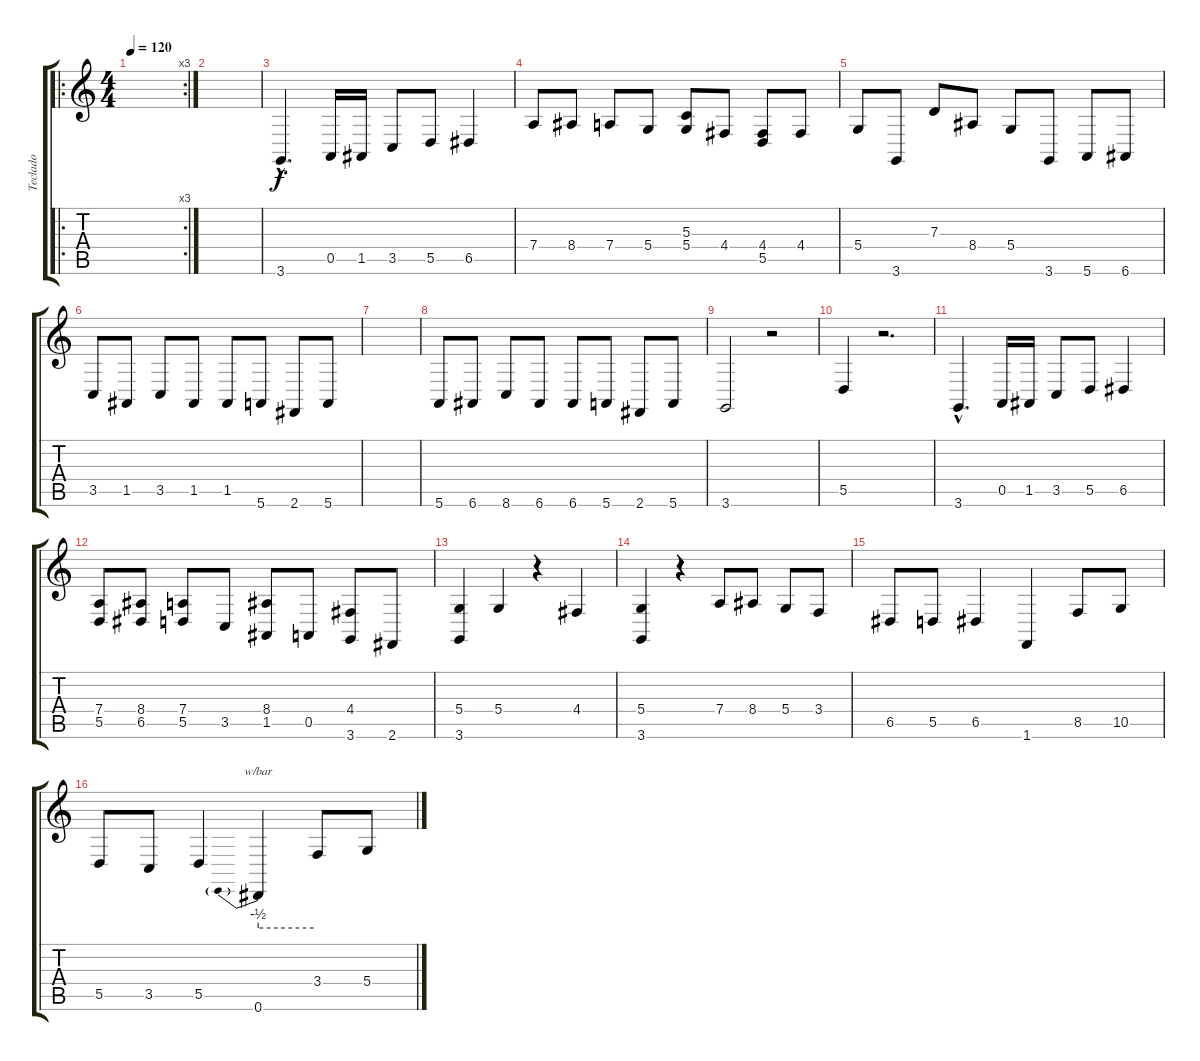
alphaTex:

\track ("Teclado" "Teclado") {instrument harpsichord}
\staff {score tabs}
\tuning (E4 B3 G3 D3 A2 E2) {hide}
\ro
\rc 3
\ts (4 4)
\tempo 120
\clef g2
\ks c
|
|
3.6{hac}.4{d} 0.5.16 1.5.16 3.5.8 5.5.8 6.5.4 |
7.4.8 8.4.8 7.4.8 5.4.8 (5.3 5.4).8 4.4.8 (4.4 5.5).8 4.4.8 |
5.4.8 3.6.8 7.3.8 8.4.8 5.4.8 3.6.8 5.6.8 6.6.8 |
3.5.8 1.5.8 3.5.8 1.5.8 1.5.8 5.6.8 2.6.8 5.6.8 |
|
5.6.8 6.6.8 8.6.8 6.6.8 6.6.8 5.6.8 2.6.8 5.6.8 |
3.6.2 r.2 |
5.5.4 r.2{d} |
3.6{hac}.4{d} 0.5.16 1.5.16 3.5.8 5.5.8 6.5.4 |
(7.4 5.5).8 (8.4 6.5).8 (7.4 5.5).8 3.5.8 (8.4 1.5).8 0.5.8 (4.4 3.6).8 2.6.8 |
(5.4 3.6).4 5.4.4 r.4 4.4.4 |
(5.4 3.6).4 r.4 7.4.8 8.4.8 5.4.8 3.4.8 |
6.5.8 5.5.8 6.5.4 1.6.4 8.5.8 10.5.8 |
5.5.8 3.5.8 5.5.4 0.6.4{tbe (predive default 0 -2 60 -2)} 3.4.8 5.4.8
